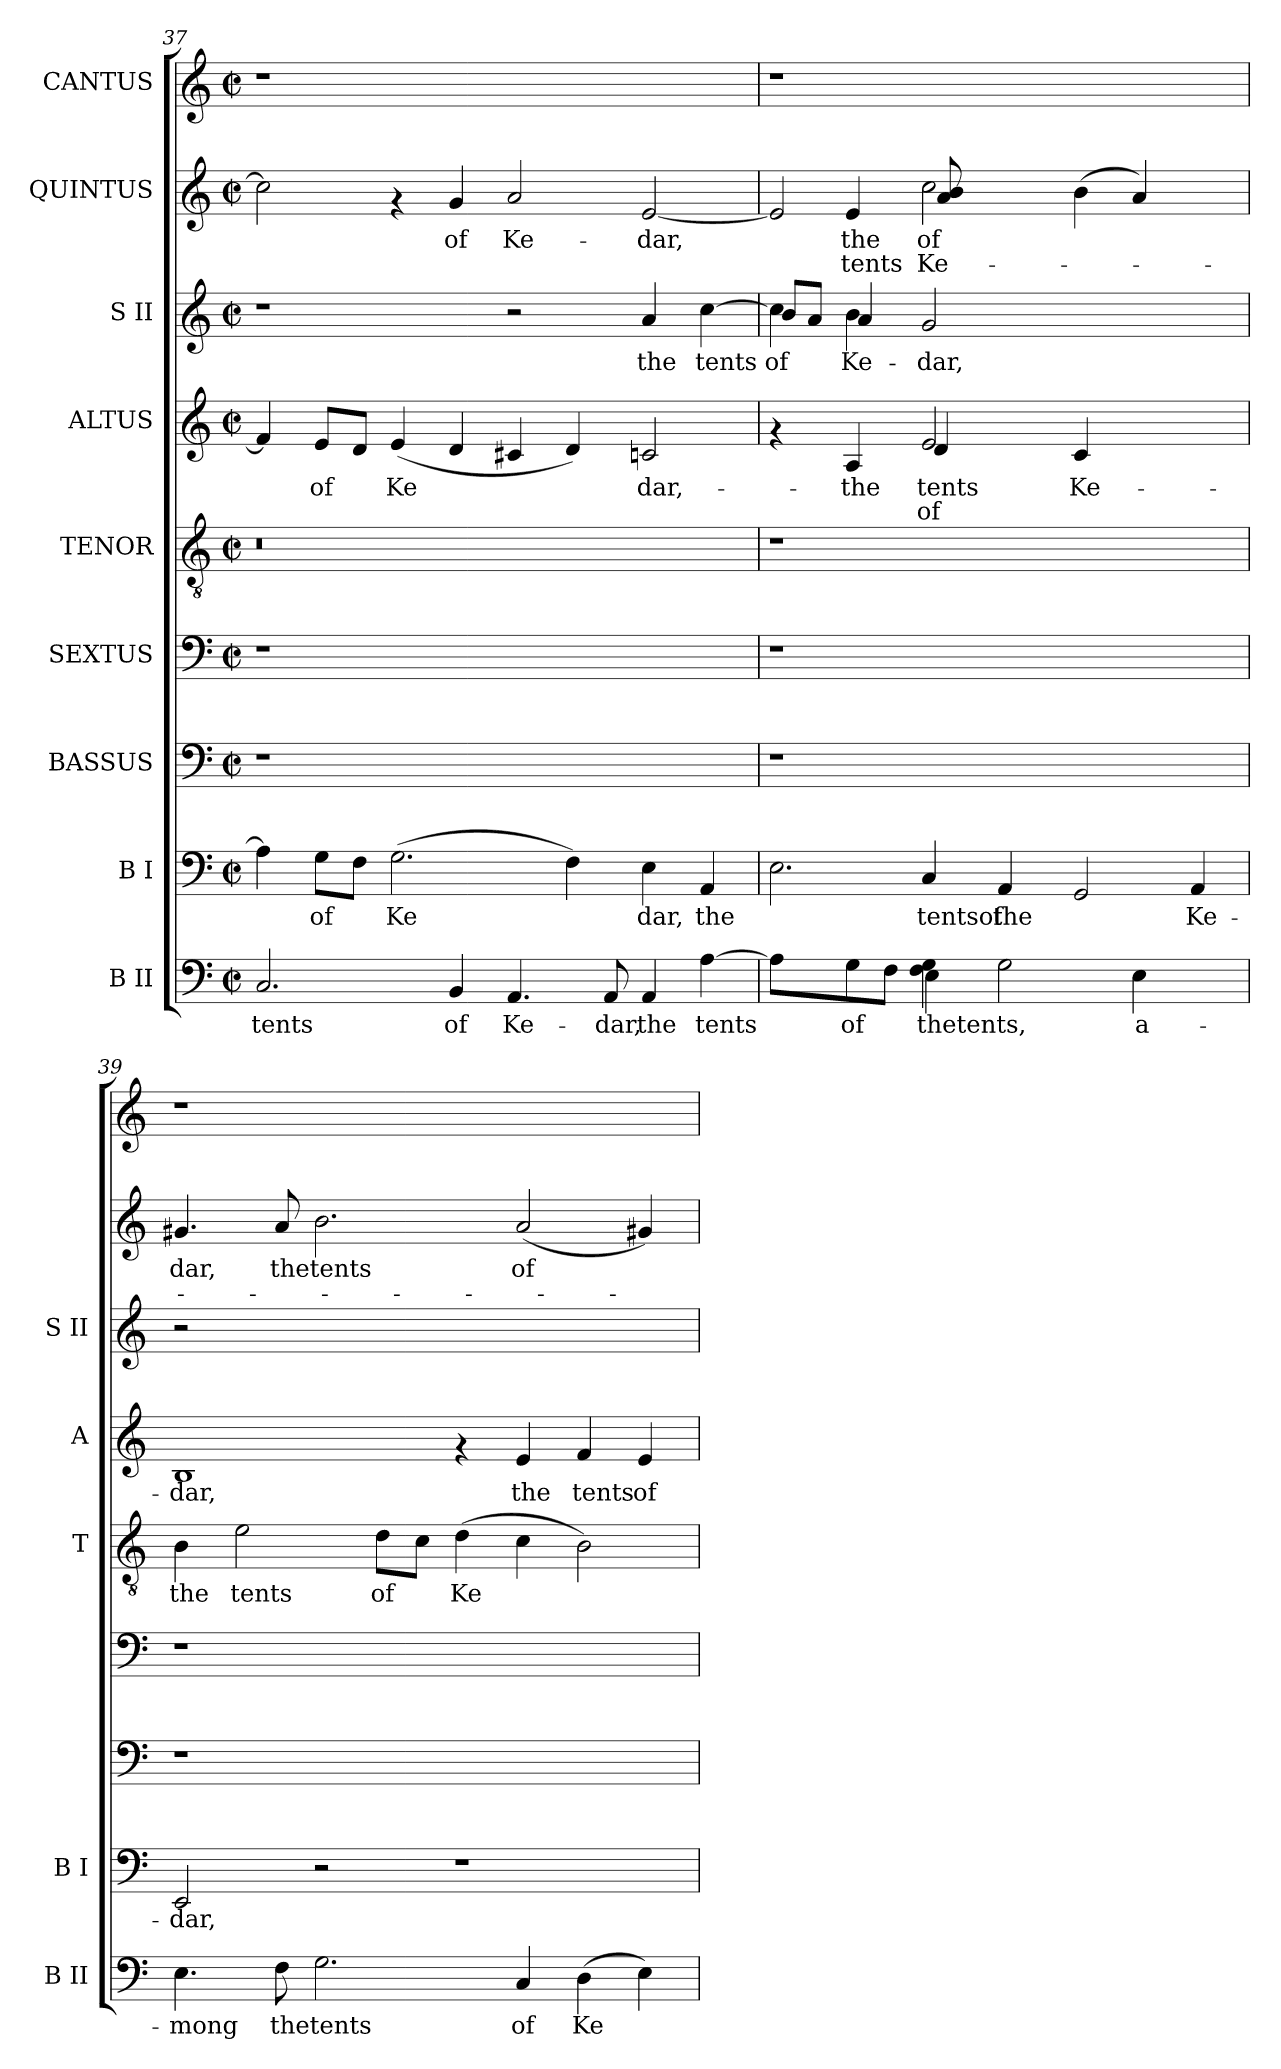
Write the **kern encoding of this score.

**kern	**text	**kern	**text	**kern	**kern	**kern	**text	**kern	**text	**text	**kern	**text	**kern	**text	**text	**kern
*part9	*part9	*part8	*part8	*part7	*part6	*part5	*part5	*part4	*part4	*part4	*part3	*part3	*part2	*part2	*part2	*part1
*staff9	*staff9	*staff8	*staff8	*staff7	*staff6	*staff5	*staff5	*staff4	*staff4	*staff4	*staff3	*staff3	*staff2	*staff2	*staff2	*staff1
*I"B II	*	*I"B I	*	*I"BASSUS	*I"SEXTUS	*I"TENOR	*	*I"ALTUS	*	*	*I"S II	*	*I"QUINTUS	*	*	*I"CANTUS
*I'B II	*	*I'B I	*	*	*	*I'T	*	*I'A	*	*	*I'S II	*	*	*	*	*
*clefF4	*	*clefF4	*	*clefF4	*clefF4	*clefGv2	*	*clefG2	*	*	*clefG2	*	*clefG2	*	*	*clefG2
*k[]	*	*k[]	*	*k[]	*k[]	*k[]	*	*k[]	*	*	*k[]	*	*k[]	*	*	*k[]
*C:	*	*C:	*	*C:	*C:	*C:	*	*C:	*	*	*C:	*	*C:	*	*	*C:
*M2/2	*	*M2/2	*	*M2/2	*M2/2	*M2/2	*	*M2/2	*	*	*M2/2	*	*M2/2	*	*	*M2/2
*met(c|)	*	*met(c|)	*	*met(c|)	*met(c|)	*met(c|)	*	*met(c|)	*	*	*met(c|)	*	*met(c|)	*	*	*met(c|)
=37	=37	=37	=37	=37	=37	=37	=37	=37	=37	=37	=37	=37	=37	=37	=37	=37
!	!LO:LY:b:cj	!	!LO:LY:b	!	!	!	!	!	!LO:LY:b:rj	!	!	!	!	!LO:LY:b:rj	!	!
2.C/	tents	4A\]	.	1r	1r	0r	.	4f/]	.	.	1r	.	2cc\]	.	.	1r
!	!	!	!LO:LY:b	!	!	!	!	!	!LO:LY:b:rj	!	!	!	!	!	!	!
.	.	8G\L	of	.	.	.	.	8e/L	of	.	.	.	.	.	.	.
!	!	!	!LO:LY:b	!	!	!	!	!	!LO:LY:b:rj	!	!	!	!	!	!	!
.	.	8F\J	.	.	.	.	.	8d/J	.	.	.	.	.	.	.	.
!	!	!	!LO:LY:b	!	!	!	!	!	!LO:LY:b:rj	!	!	!	!	!	!	!
.	.	(>2.G\	Ke-	.	.	.	.	(<4e/	Ke-	.	.	.	4rf	.	.	.
!	!LO:LY:b:cj	!	!	!	!	!	!	!	!LO:LY:b:rj	!	!	!	!	!LO:LY:b:rj	!	!
4BB/	of	.	.	.	.	.	.	4d/	--	.	.	.	4g/	of	.	.
!	!LO:LY:b:cj	!	!	!	!	!	!	!	!LO:LY:b:rj	!	!	!	!	!LO:LY:b:rj	!	!
4.AA/	Ke-	.	.	1ryy	1ryy	.	.	4c#X/	--	.	2r	.	2a/	Ke-	.	1ryy
!	!	!	!LO:LY:b	!	!	!	!	!	!LO:LY:b:rj	!	!	!	!	!	!	!
.	.	4F\)	--	.	.	.	.	4d/)	--	.	.	.	.	.	.	.
!	!LO:LY:b:cj	!	!	!	!	!	!	!	!	!	!	!	!	!	!	!
8AA/	-dar,	.	.	.	.	.	.	.	.	.	.	.	.	.	.	.
!	!LO:LY:b:cj	!	!LO:LY:b	!	!	!	!	!	!LO:LY:b:rj	!	!	!LO:LY:b:cj	!	!LO:LY:b:rj	!	!
4AA/	the	4E\	-dar,	.	.	.	.	2cn/	-dar,-	.	4a/	the	[<2e/	-dar,	.	.
!	!LO:LY:b:cj	!	!LO:LY:b	!	!	!	!	!	!	!	!	!LO:LY:b:cj	!	!	!	!
[>4A\	tents	4AA/	the	.	.	.	.	.	.	.	[>4cc\	tents	.	.	.	.
=38	=38	=38	=38	=38	=38	=38	=38	=38	=38	=38	=38	=38	=38	=38	=38	=38
*^	*	*^	*	*	*	*	*	*^	*	*	*^	*	*	*	*	*
!	!	!	!	!	!	!	!	!	!	!	!	!	!	!	!	!LO:LY:b:cj	!	!	!	!
*	*	*	*	*	*	*	*	*	*	*	*	*	*	*	*	*	*^	*	*	*
4A\]	2ryy	.	2.E\	2ryy	.	1r	1r	1r	.	4rf	2ryy	.	.	4cc\]	8b/L	of	2e/]	4ryy	.	.	1r
!	!	!	!	!	!	!	!	!	!	!	!	!	!	!	!	!LO:LY:b:cj	!	!	!	!	!
.	.	.	.	.	.	.	.	.	.	.	.	.	.	.	8a/J	.	.	.	.	.	.
!	!	!LO:LY:b:cj	!	!	!	!	!	!	!	!	!	!LO:LY:b:rj	!LO:LY:b:rj	!	!	!LO:LY:b:cj	!	!	!LO:LY:b:rj	!LO:LY:b:rj	!
8G\	.	of	.	.	.	.	.	.	.	4A/	.	-the	.	(>4b\	4a/)	Ke-	.	4e/	the	tents	.
!	!	!LO:LY:b:cj	!	!	!	!	!	!	!	!	!	!	!	!	!	!	!	!	!	!	!
8F\J	.	.	.	.	.	.	.	.	.	.	.	.	.	.	.	.	.	.	.	.	.
!	!	!LO:LY:b:cj	!	!	!	!	!	!	!	!	!	!	!	!	!	!	!	!	!	!	!
!	!	!LO:LY:b:cj	!	!	!LO:LY:b	!	!	!	!	!	!	!LO:LY:b:rj	!LO:LY:b:rj	!	!	!LO:LY:b:cj	!	!	!LO:LY:b:rj	!LO:LY:b:rj	!
4G\ 4F\	4E\	-thetents,	.	4C/	tentsof	.	.	.	.	2e/	4d/	tents	of	2g/	2.ryy	-dar,	2cc\	8b/ 8a/	of	Ke-	.
.	.	.	.	.	.	.	.	.	.	.	.	.	.	.	.	.	.	4ryy	.	.	.
!	!	!	!	!	!LO:LY:b	!	!	!	!	!	!	!	!	!	!	!	!	!	!	!	!
2G\	4ryy	.	4AA/	1ryy	the	.	.	.	.	.	2ryy	.	.	.	.	.	.	.	.	.	.
.	.	.	.	.	.	.	.	.	.	.	.	.	.	.	.	.	.	2..ryy	.	.	.
!	!	!	!	!	!	!	!	!	!	!	!	!LO:LY:b:rj	!LO:LY:b:rj	!	!	!	!	!	!	!	!
.	2.ryy	.	2GG/	.	.	2.ryy	2.ryy	2.ryy	.	4c/	.	Ke-	-	2.ryy	.	.	(>4b\	.	.	.	2.ryy
!	!	!LO:LY:b:cj	!	!	!	!	!	!	!	!	!	!	!	!	!	!	!	!	!LO:LY:b:rj	!LO:LY:b:rj	!
4E\	.	a-	.	.	.	.	.	.	.	2ryy	2ryy	.	.	.	2ryy	.	4a/)	.	-	.	.
!	!	!	!	!	!LO:LY:b	!	!	!	!	!	!	!	!	!	!	!	!	!	!	!	!
4ryy	.	.	4AA/	.	Ke-	.	.	.	.	.	.	.	.	.	.	.	4ryy	.	.	.	.
*v	*v	*	*	*	*	*	*	*	*	*v	*v	*	*	*v	*v	*	*v	*v	*	*	*
*	*	*v	*v	*	*	*	*	*	*	*	*	*	*	*	*	*	*
=39	=39	=39	=39	=39	=39	=39	=39	=39	=39	=39	=39	=39	=39	=39	=39	=39
!	!LO:LY:b:cj	!	!LO:LY:b	!	!	!	!LO:LY:b:cj	!	!LO:LY:b:rj	!	!	!	!	!LO:LY:b:rj	!	!
4.E\	-mong	2EE/	-dar,	1r	1r	4B\	the	1B	dar,	.	2r	.	4.g#X/	dar,	.	1r
!	!	!	!	!	!	!	!LO:LY:b:cj	!	!	!	!	!	!	!	!	!
.	.	.	.	.	.	2e\	tents	.	.	.	.	.	.	.	.	.
!	!LO:LY:b:cj	!	!	!	!	!	!	!	!	!	!	!	!	!LO:LY:b:rj	!	!
8F\	the	.	.	.	.	.	.	.	.	.	.	.	8a/	the	.	.
!	!LO:LY:b:cj	!	!	!	!	!	!	!	!	!	!	!	!	!LO:LY:b:rj	!	!
2.G\	tents	2r	.	.	.	.	.	.	.	.	1.ryy	.	2.b\	tents	.	.
!	!	!	!	!	!	!	!LO:LY:b:cj	!	!	!	!	!	!	!	!	!
.	.	.	.	.	.	8d\L	of	.	.	.	.	.	.	.	.	.
!	!	!	!	!	!	!	!LO:LY:b:cj	!	!	!	!	!	!	!	!	!
.	.	.	.	.	.	8c\J	.	.	.	.	.	.	.	.	.	.
!	!	!	!	!	!	!	!LO:LY:b:cj	!	!	!	!	!	!	!	!	!
.	.	1r	.	1ryy	1ryy	(>4d\	Ke-	4rf	.	.	.	.	.	.	.	1ryy
!	!LO:LY:b:cj	!	!	!	!	!	!LO:LY:b:cj	!	!LO:LY:b:rj	!	!	!	!	!LO:LY:b:rj	!	!
4C/	of	.	.	.	.	4c\	--	4e/	the	.	.	.	(<2a/	of	.	.
!	!LO:LY:b:cj	!	!	!	!	!	!LO:LY:b:cj	!	!LO:LY:b:rj	!	!	!	!	!	!	!
(>4D\	Ke-	.	.	.	.	2B\)	--	4f/	tents	.	.	.	.	.	.	.
!	!LO:LY:b:cj	!	!	!	!	!	!	!	!LO:LY:b:rj	!	!	!	!	!LO:LY:b:rj	!	!
4E\)	--	.	.	.	.	.	.	4e/	of	.	.	.	4g#X/)	.	.	.
=	=	=	=	=	=	=	=	=	=	=	=	=	=	=	=	=
*-	*-	*-	*-	*-	*-	*-	*-	*-	*-	*-	*-	*-	*-	*-	*-	*-
